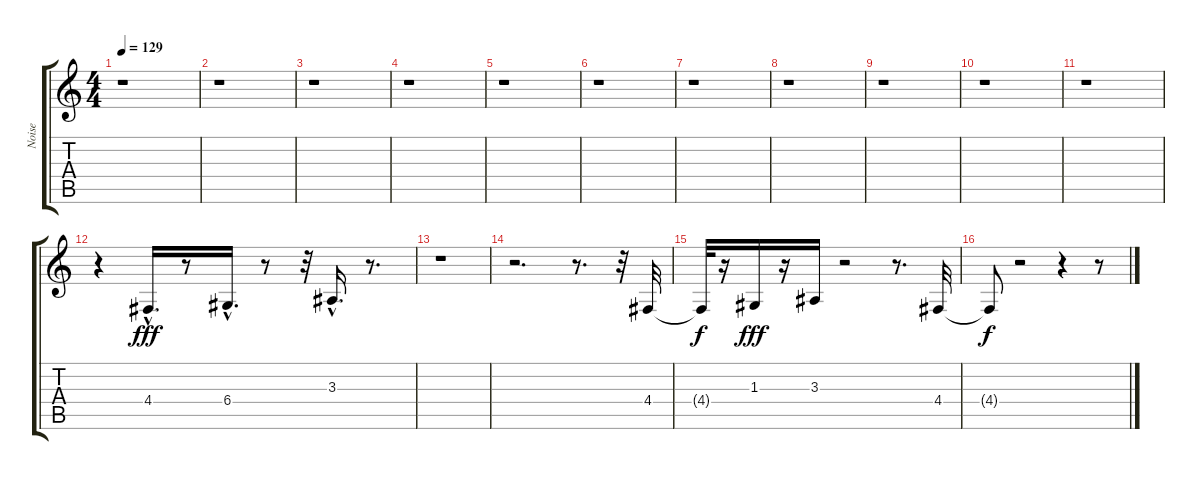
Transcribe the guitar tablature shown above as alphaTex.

\track (" Noise" " Noise") {instrument guitarfretnoise}
\staff {score tabs}
\tuning (E4 B3 G3 D3 A2 E2) {hide}
\ts (4 4)
\tempo 129
\clef g2
\ks c
r.1{dy fff} |
r.1 |
r.1 |
r.1 |
r.1 |
r.1 |
r.1 |
r.1 |
r.1 |
r.1 |
r.1 |
r.4 4.4{hac}.16{d} r.8 6.4{hac}.16{d} r.8 r.32 3.3{hac}.16{d} r.8{d} |
r.1 |
r.2{d} r.8{d} r.32 4.4.32 |
4.4{t}.32{dy f} r.16 1.3.16{dy fff} r.16 3.3.16 r.2 r.8{d} 4.4.32 |
4.4{t}.8{dy f} r.2 r.4 r.8
